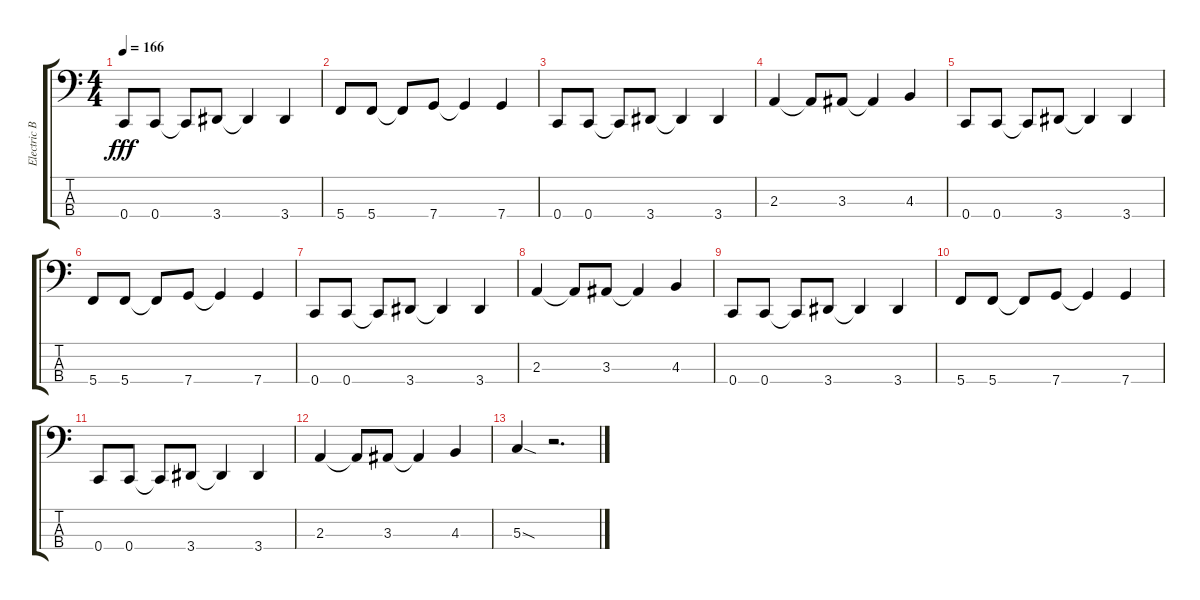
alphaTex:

\track ("Electric Bass" "Electric B") {instrument electricbassfinger}
\staff {score tabs}
\tuning (F2 C2 G1 C1) {hide}
\ts (4 4)
\tempo 166
\clef f4
\ks c
0.4.8{dy fff} 0.4.8 0.4{t}.8 3.4.8 3.4{t}.4 3.4.4 |
5.4.8 5.4.8 5.4{t}.8 7.4.8 7.4{t}.4 7.4.4 |
0.4.8 0.4.8 0.4{t}.8 3.4.8 3.4{t}.4 3.4.4 |
2.3.4 2.3{t}.8 3.3.8 3.3{t}.4 4.3.4 |
0.4.8 0.4.8 0.4{t}.8 3.4.8 3.4{t}.4 3.4.4 |
5.4.8 5.4.8 5.4{t}.8 7.4.8 7.4{t}.4 7.4.4 |
0.4.8 0.4.8 0.4{t}.8 3.4.8 3.4{t}.4 3.4.4 |
2.3.4 2.3{t}.8 3.3.8 3.3{t}.4 4.3.4 |
0.4.8 0.4.8 0.4{t}.8 3.4.8 3.4{t}.4 3.4.4 |
5.4.8 5.4.8 5.4{t}.8 7.4.8 7.4{t}.4 7.4.4 |
0.4.8 0.4.8 0.4{t}.8 3.4.8 3.4{t}.4 3.4.4 |
2.3.4 2.3{t}.8 3.3.8 3.3{t}.4 4.3.4 |
5.3{sod}.4 r.2{d}
